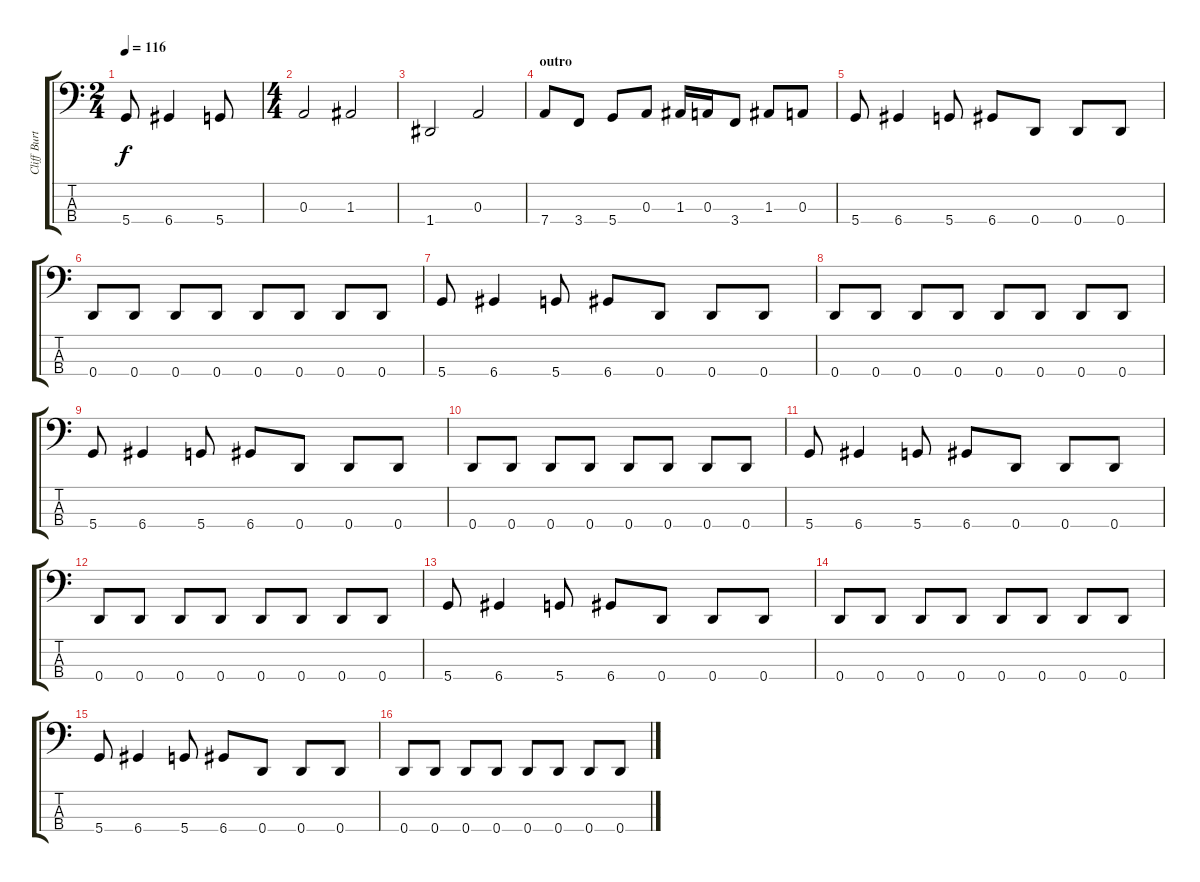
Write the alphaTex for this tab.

\track ("Cliff Burton (Bass)" "Cliff Burt") {instrument electricbassfinger}
\staff {score tabs}
\tuning (G2 D2 A1 D1) {hide}
\ts (2 4)
\tempo 116
\clef f4
\ks c
5.4.8{dy f} 6.4.4 5.4.8 |
\ts (4 4)
0.3.2 1.3.2 |
1.4.2 0.3.2 |
\section ("" "outro")
7.4.8 3.4.8 5.4.8 0.3.8 1.3.16 0.3.16 3.4.8 1.3.8 0.3.8 |
5.4.8 6.4.4 5.4.8 6.4.8 0.4.8 0.4.8 0.4.8 |
0.4.8 0.4.8 0.4.8 0.4.8 0.4.8 0.4.8 0.4.8 0.4.8 |
5.4.8 6.4.4 5.4.8 6.4.8 0.4.8 0.4.8 0.4.8 |
0.4.8 0.4.8 0.4.8 0.4.8 0.4.8 0.4.8 0.4.8 0.4.8 |
5.4.8 6.4.4 5.4.8 6.4.8 0.4.8 0.4.8 0.4.8 |
0.4.8 0.4.8 0.4.8 0.4.8 0.4.8 0.4.8 0.4.8 0.4.8 |
5.4.8 6.4.4 5.4.8 6.4.8 0.4.8 0.4.8 0.4.8 |
0.4.8 0.4.8 0.4.8 0.4.8 0.4.8 0.4.8 0.4.8 0.4.8 |
5.4.8 6.4.4 5.4.8 6.4.8 0.4.8 0.4.8 0.4.8 |
0.4.8 0.4.8 0.4.8 0.4.8 0.4.8 0.4.8 0.4.8 0.4.8 |
5.4.8 6.4.4 5.4.8 6.4.8 0.4.8 0.4.8 0.4.8 |
0.4.8 0.4.8 0.4.8 0.4.8 0.4.8 0.4.8 0.4.8 0.4.8
